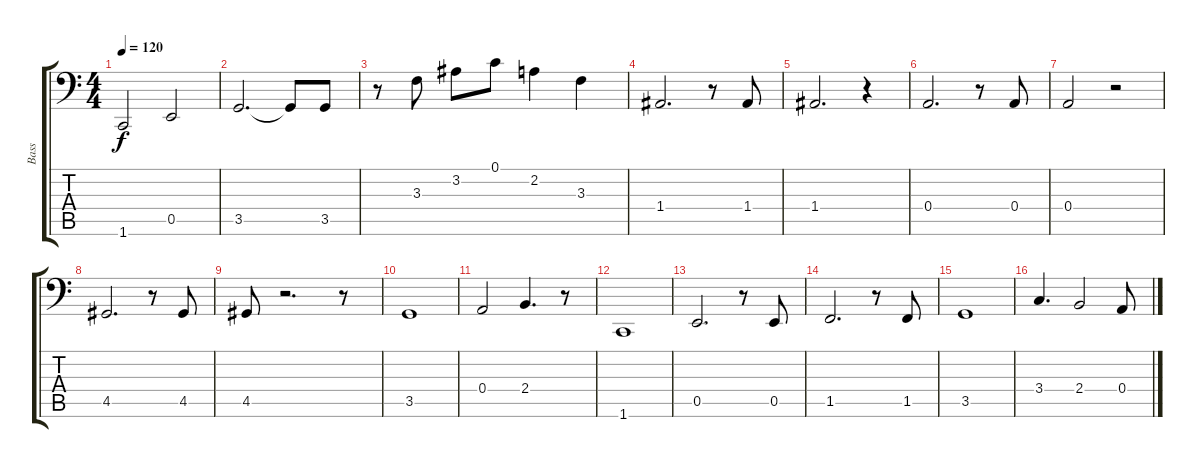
\track ("Bass" "Bass") {instrument synthbass2}
\staff {score tabs}
\tuning (C3 G2 D2 A1 E1 B0) {hide}
\ts (4 4)
\tempo 120
\clef f4
\ks c
1.6.2{dy f} 0.5.2 |
3.5.2{d} 3.5{t}.8 3.5.8 |
r.8 3.3.8 3.2.8 0.1.8 2.2.4 3.3.4 |
1.4.2{d} r.8 1.4.8 |
1.4.2{d} r.4 |
0.4.2{d} r.8 0.4.8 |
0.4.2 r.2 |
4.5.2{d} r.8 4.5.8 |
4.5.8 r.2{d} r.8 |
3.5.1 |
0.4.2 2.4.4{d} r.8 |
1.6.1 |
0.5.2{d} r.8 0.5.8 |
1.5.2{d} r.8 1.5.8 |
3.5.1 |
3.4.4{d} 2.4.2 0.4.8
